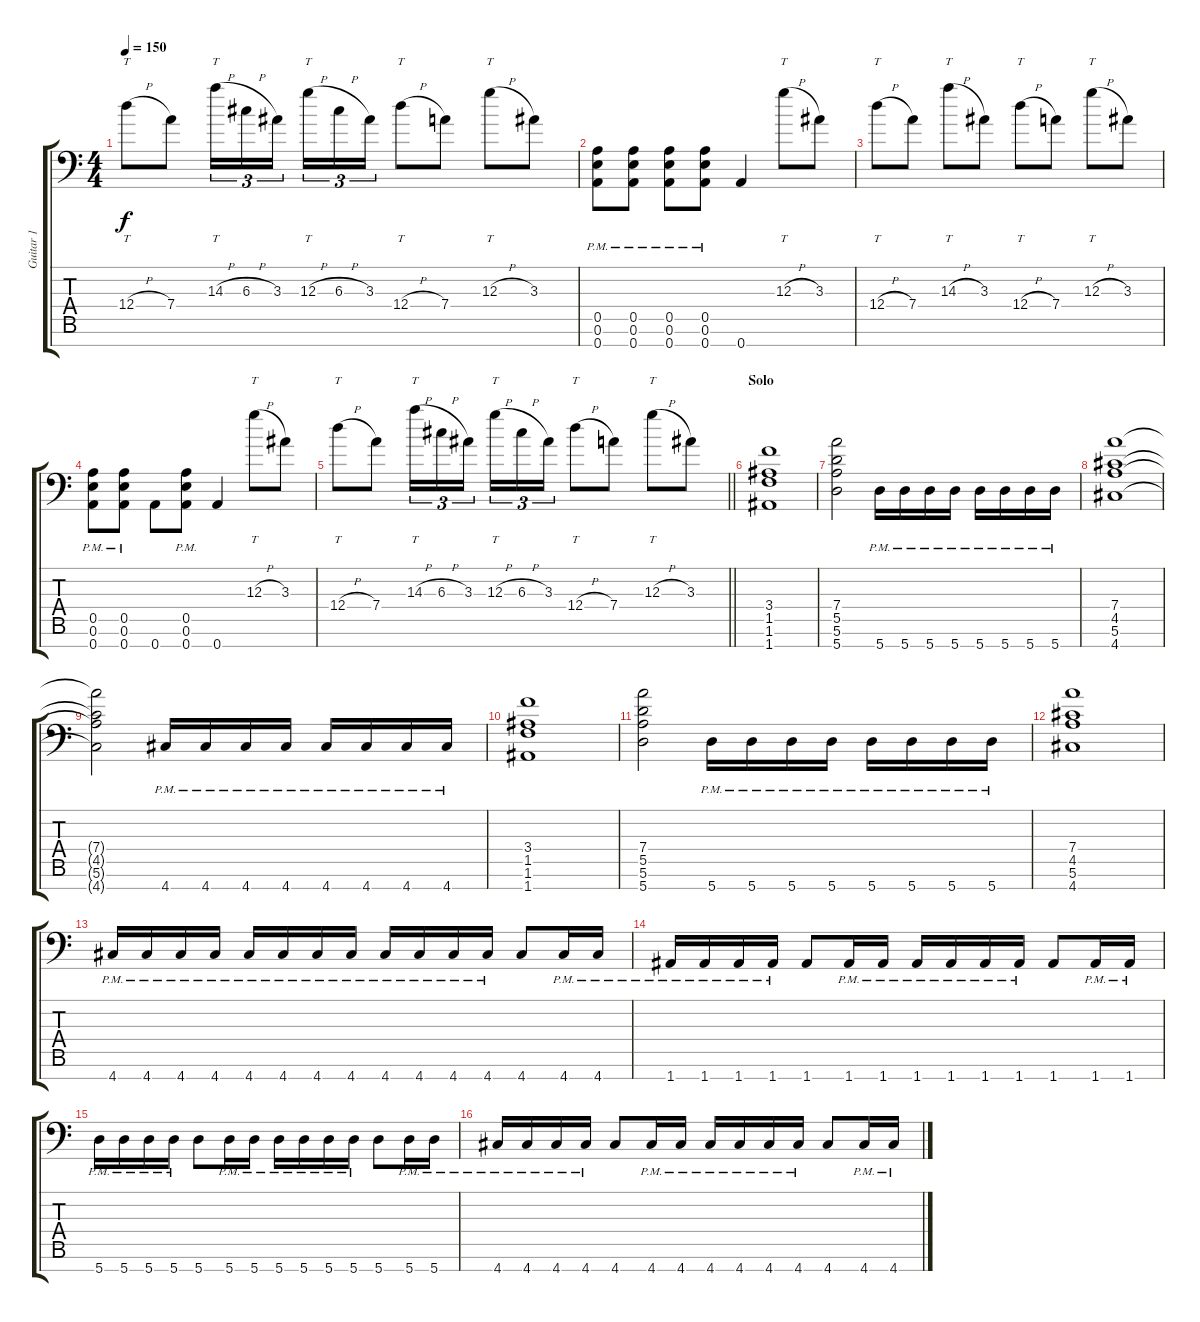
\track ("Guitar 1" "Guitar 1") {instrument overdrivenguitar}
\staff {score tabs}
\tuning (E4 B3 G3 D3 A2 E2 A1) {hide}
\ts (4 4)
\tempo 150
\clef f4
\ks c
12.4{h}.8{tt dy f} 7.4.8 14.3{h}.16{tt tu (3 2)} 6.3{h}.16{tu (3 2)} 3.3.16{tu (3 2) beam splitsecondary} 12.3{h}.16{tt tu (3 2)} 6.3{h}.16{tu (3 2)} 3.3.16{tu (3 2)} 12.4{h}.8{tt} 7.4.8 12.3{h}.8{tt} 3.3.8 |
(0.5{pm} 0.6{pm} 0.7{pm}).8 (0.5{pm} 0.6{pm} 0.7{pm}).8 (0.5{pm} 0.6{pm} 0.7{pm}).8 (0.5{pm} 0.6{pm} 0.7{pm}).8 0.7.4 12.3{h}.8{tt} 3.3.8 |
12.4{h}.8{tt} 7.4.8 14.3{h}.8{tt} 3.3.8 12.4{h}.8{tt} 7.4.8 12.3{h}.8{tt} 3.3.8 |
(0.5{pm} 0.6{pm} 0.7{pm}).8 (0.5{pm} 0.6{pm} 0.7{pm}).8 0.7.8 (0.5{pm} 0.6{pm} 0.7{pm}).8 0.7.4 12.3{h}.8{tt} 3.3.8 |
\barLineRight lightlight
12.4{h}.8{tt} 7.4.8 14.3{h}.16{tt tu (3 2)} 6.3{h}.16{tu (3 2)} 3.3.16{tu (3 2) beam splitsecondary} 12.3{h}.16{tt tu (3 2)} 6.3{h}.16{tu (3 2)} 3.3.16{tu (3 2)} 12.4{h}.8{tt} 7.4.8 12.3{h}.8{tt} 3.3.8 |
\section ("" "Solo")
(3.4 1.5 1.6 1.7).1 |
(7.4 5.5 5.6 5.7).2 5.7{pm}.16 5.7{pm}.16 5.7{pm}.16 5.7{pm}.16 5.7{pm}.16 5.7{pm}.16 5.7{pm}.16 5.7{pm}.16 |
(7.4 4.5 5.6 4.7).1 |
(7.4{t} 4.5{t} 5.6{t} 4.7{t}).2 4.7{pm}.16 4.7{pm}.16 4.7{pm}.16 4.7{pm}.16 4.7{pm}.16 4.7{pm}.16 4.7{pm}.16 4.7{pm}.16 |
(3.4 1.5 1.6 1.7).1 |
(7.4 5.5 5.6 5.7).2 5.7{pm}.16 5.7{pm}.16 5.7{pm}.16 5.7{pm}.16 5.7{pm}.16 5.7{pm}.16 5.7{pm}.16 5.7{pm}.16 |
(7.4 4.5 5.6 4.7).1 |
4.7{pm}.16 4.7{pm}.16 4.7{pm}.16 4.7{pm}.16 4.7{pm}.16 4.7{pm}.16 4.7{pm}.16 4.7{pm}.16 4.7{pm}.16 4.7{pm}.16 4.7{pm}.16 4.7{pm}.16 4.7.8 4.7{pm}.16 4.7{pm}.16 |
1.7{pm}.16 1.7{pm}.16 1.7{pm}.16 1.7{pm}.16 1.7.8 1.7{pm}.16 1.7{pm}.16 1.7{pm}.16 1.7{pm}.16 1.7{pm}.16 1.7{pm}.16 1.7.8 1.7{pm}.16 1.7{pm}.16 |
5.7{pm}.16 5.7{pm}.16 5.7{pm}.16 5.7{pm}.16 5.7.8 5.7{pm}.16 5.7{pm}.16 5.7{pm}.16 5.7{pm}.16 5.7{pm}.16 5.7{pm}.16 5.7.8 5.7{pm}.16 5.7{pm}.16 |
4.7{pm}.16 4.7{pm}.16 4.7{pm}.16 4.7{pm}.16 4.7.8 4.7{pm}.16 4.7{pm}.16 4.7{pm}.16 4.7{pm}.16 4.7{pm}.16 4.7{pm}.16 4.7.8 4.7{pm}.16 4.7{pm}.16
